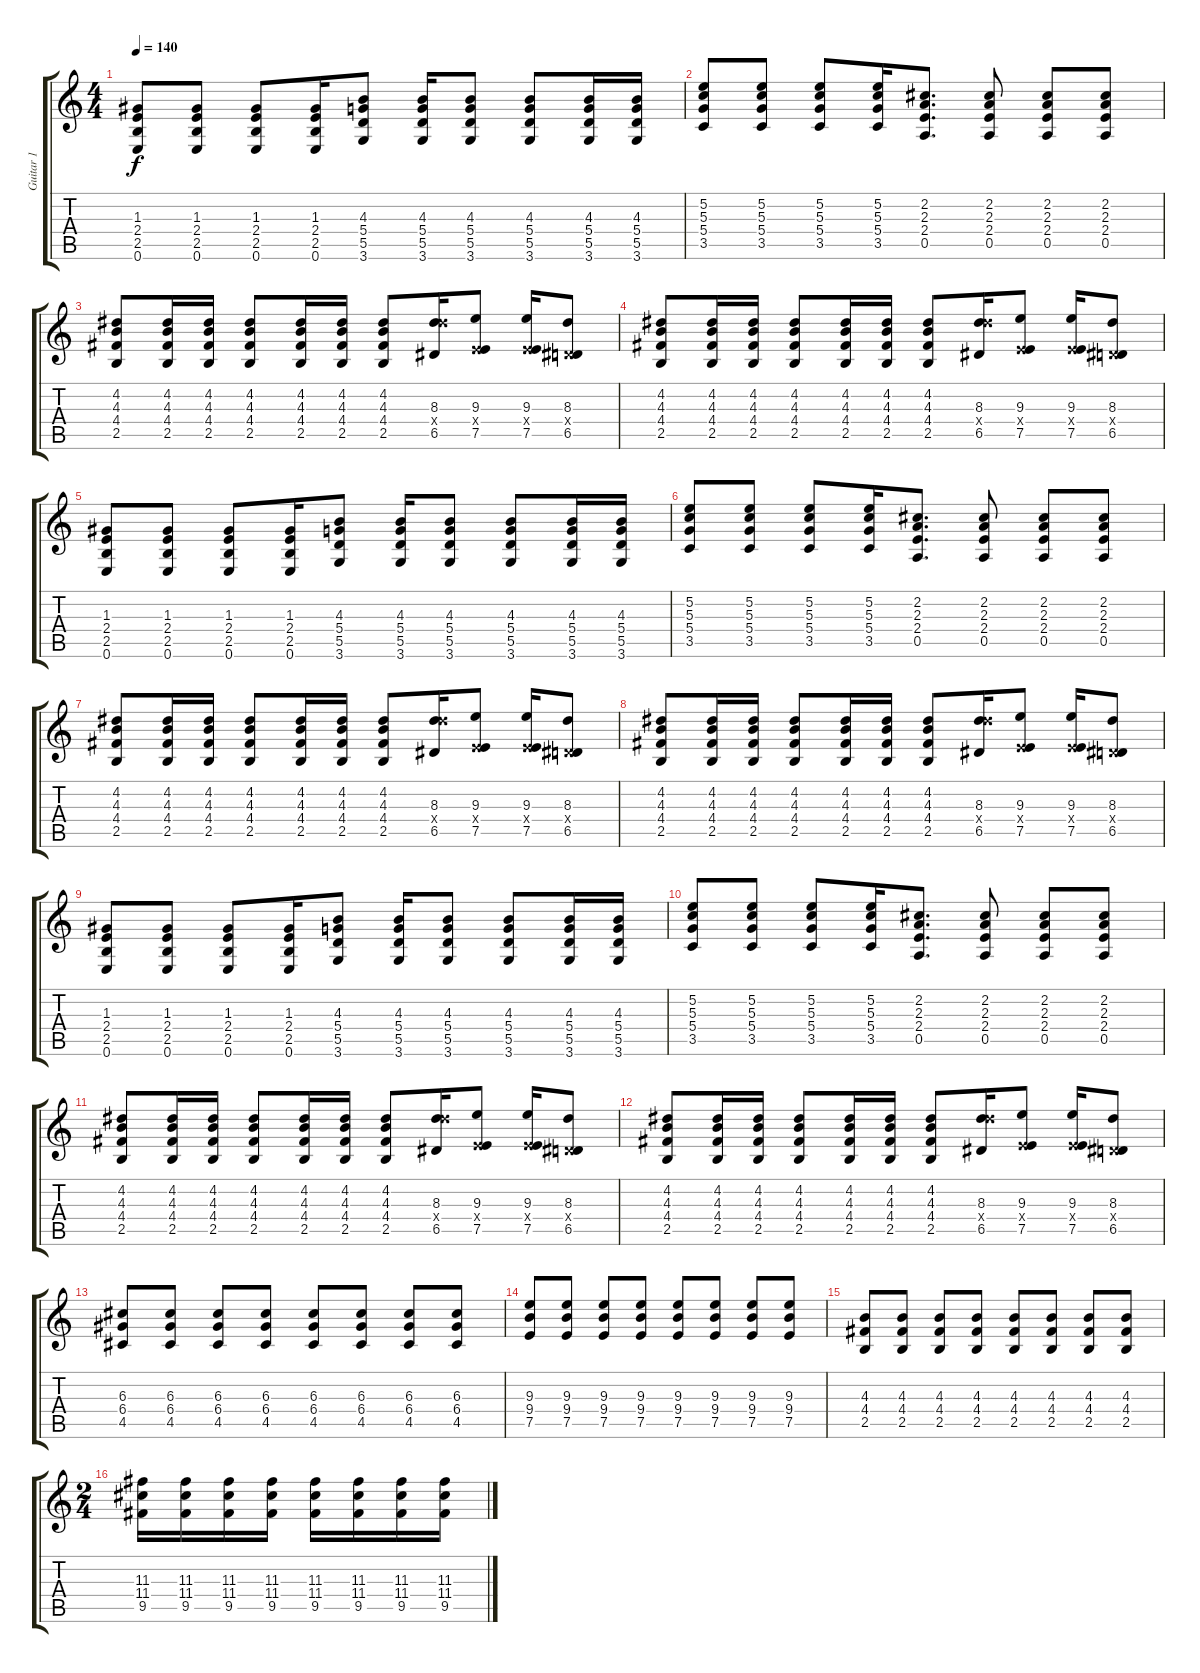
\track ("Guitar 1" "Guitar 1") {instrument distortionguitar}
\staff {score tabs}
\tuning (E4 B3 G3 D3 A2 E2) {hide}
\ts (4 4)
\tempo 140
\clef g2
\ks c
(1.3 2.4 2.5 0.6).8{dy f} (1.3 2.4 2.5 0.6).8 (1.3 2.4 2.5 0.6).8 (1.3 2.4 2.5 0.6).16 (4.3 5.4 5.5 3.6).8 (4.3 5.4 5.5 3.6).16 (4.3 5.4 5.5 3.6).8 (4.3 5.4 5.5 3.6).8 (4.3 5.4 5.5 3.6).16 (4.3 5.4 5.5 3.6).16 |
(5.2 5.3 5.4 3.5).8 (5.2 5.3 5.4 3.5).8 (5.2 5.3 5.4 3.5).8 (5.2 5.3 5.4 3.5).16 (2.2 2.3 2.4 0.5).8{d} (2.2 2.3 2.4 0.5).8 (2.2 2.3 2.4 0.5).8 (2.2 2.3 2.4 0.5).8 |
(4.2 4.3 4.4 2.5).8 (4.2 4.3 4.4 2.5).16 (4.2 4.3 4.4 2.5).16 (4.2 4.3 4.4 2.5).8 (4.2 4.3 4.4 2.5).16 (4.2 4.3 4.4 2.5).16 (4.2 4.3 4.4 2.5).8 (8.3 13.4{x} 6.5).16 (9.3 2.4{x} 7.5).8 (9.3 2.4{x} 7.5).16 (8.3 0.4{x} 6.5).8 |
(4.2 4.3 4.4 2.5).8 (4.2 4.3 4.4 2.5).16 (4.2 4.3 4.4 2.5).16 (4.2 4.3 4.4 2.5).8 (4.2 4.3 4.4 2.5).16 (4.2 4.3 4.4 2.5).16 (4.2 4.3 4.4 2.5).8 (8.3 13.4{x} 6.5).16 (9.3 2.4{x} 7.5).8 (9.3 2.4{x} 7.5).16 (8.3 0.4{x} 6.5).8 |
(1.3 2.4 2.5 0.6).8 (1.3 2.4 2.5 0.6).8 (1.3 2.4 2.5 0.6).8 (1.3 2.4 2.5 0.6).16 (4.3 5.4 5.5 3.6).8 (4.3 5.4 5.5 3.6).16 (4.3 5.4 5.5 3.6).8 (4.3 5.4 5.5 3.6).8 (4.3 5.4 5.5 3.6).16 (4.3 5.4 5.5 3.6).16 |
(5.2 5.3 5.4 3.5).8 (5.2 5.3 5.4 3.5).8 (5.2 5.3 5.4 3.5).8 (5.2 5.3 5.4 3.5).16 (2.2 2.3 2.4 0.5).8{d} (2.2 2.3 2.4 0.5).8 (2.2 2.3 2.4 0.5).8 (2.2 2.3 2.4 0.5).8 |
(4.2 4.3 4.4 2.5).8 (4.2 4.3 4.4 2.5).16 (4.2 4.3 4.4 2.5).16 (4.2 4.3 4.4 2.5).8 (4.2 4.3 4.4 2.5).16 (4.2 4.3 4.4 2.5).16 (4.2 4.3 4.4 2.5).8 (8.3 13.4{x} 6.5).16 (9.3 2.4{x} 7.5).8 (9.3 2.4{x} 7.5).16 (8.3 0.4{x} 6.5).8 |
(4.2 4.3 4.4 2.5).8 (4.2 4.3 4.4 2.5).16 (4.2 4.3 4.4 2.5).16 (4.2 4.3 4.4 2.5).8 (4.2 4.3 4.4 2.5).16 (4.2 4.3 4.4 2.5).16 (4.2 4.3 4.4 2.5).8 (8.3 13.4{x} 6.5).16 (9.3 2.4{x} 7.5).8 (9.3 2.4{x} 7.5).16 (8.3 0.4{x} 6.5).8 |
(1.3 2.4 2.5 0.6).8 (1.3 2.4 2.5 0.6).8 (1.3 2.4 2.5 0.6).8 (1.3 2.4 2.5 0.6).16 (4.3 5.4 5.5 3.6).8 (4.3 5.4 5.5 3.6).16 (4.3 5.4 5.5 3.6).8 (4.3 5.4 5.5 3.6).8 (4.3 5.4 5.5 3.6).16 (4.3 5.4 5.5 3.6).16 |
(5.2 5.3 5.4 3.5).8 (5.2 5.3 5.4 3.5).8 (5.2 5.3 5.4 3.5).8 (5.2 5.3 5.4 3.5).16 (2.2 2.3 2.4 0.5).8{d} (2.2 2.3 2.4 0.5).8 (2.2 2.3 2.4 0.5).8 (2.2 2.3 2.4 0.5).8 |
(4.2 4.3 4.4 2.5).8 (4.2 4.3 4.4 2.5).16 (4.2 4.3 4.4 2.5).16 (4.2 4.3 4.4 2.5).8 (4.2 4.3 4.4 2.5).16 (4.2 4.3 4.4 2.5).16 (4.2 4.3 4.4 2.5).8 (8.3 13.4{x} 6.5).16 (9.3 2.4{x} 7.5).8 (9.3 2.4{x} 7.5).16 (8.3 0.4{x} 6.5).8 |
(4.2 4.3 4.4 2.5).8 (4.2 4.3 4.4 2.5).16 (4.2 4.3 4.4 2.5).16 (4.2 4.3 4.4 2.5).8 (4.2 4.3 4.4 2.5).16 (4.2 4.3 4.4 2.5).16 (4.2 4.3 4.4 2.5).8 (8.3 13.4{x} 6.5).16 (9.3 2.4{x} 7.5).8 (9.3 2.4{x} 7.5).16 (8.3 0.4{x} 6.5).8 |
(6.3 6.4 4.5).8 (6.3 6.4 4.5).8 (6.3 6.4 4.5).8 (6.3 6.4 4.5).8 (6.3 6.4 4.5).8 (6.3 6.4 4.5).8 (6.3 6.4 4.5).8 (6.3 6.4 4.5).8 |
(9.3 9.4 7.5).8 (9.3 9.4 7.5).8 (9.3 9.4 7.5).8 (9.3 9.4 7.5).8 (9.3 9.4 7.5).8 (9.3 9.4 7.5).8 (9.3 9.4 7.5).8 (9.3 9.4 7.5).8 |
(4.3 4.4 2.5).8 (4.3 4.4 2.5).8 (4.3 4.4 2.5).8 (4.3 4.4 2.5).8 (4.3 4.4 2.5).8 (4.3 4.4 2.5).8 (4.3 4.4 2.5).8 (4.3 4.4 2.5).8 |
\ts (2 4)
(11.3 11.4 9.5).16 (11.3 11.4 9.5).16 (11.3 11.4 9.5).16 (11.3 11.4 9.5).16 (11.3 11.4 9.5).16 (11.3 11.4 9.5).16 (11.3 11.4 9.5).16 (11.3 11.4 9.5).16
